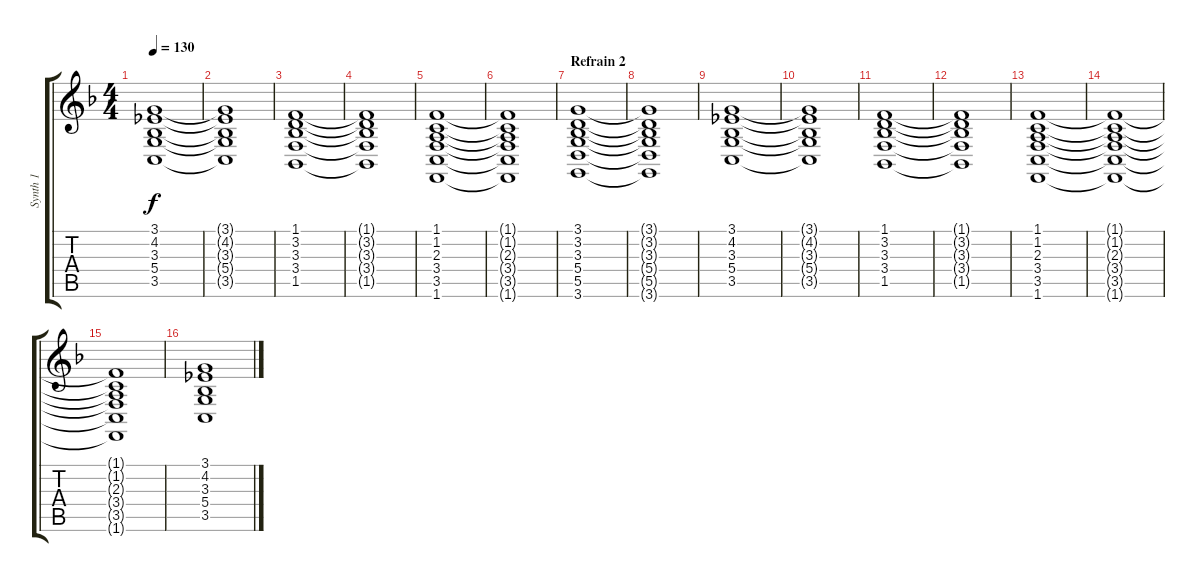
\track ("Synth 1" "Synth 1") {instrument stringensemble1}
\staff {score tabs}
\tuning (E4 B3 G3 D3 A2 E2) {hide}
\ts (4 4)
\tempo 130
\clef g2
\ks f
(3.1 4.2 3.3 5.4 3.5).1{dy f} |
(3.1{t} 4.2{t} 3.3{t} 5.4{t} 3.5{t}).1 |
(1.1 3.2 3.3 3.4 1.5).1 |
(1.1{t} 3.2{t} 3.3{t} 3.4{t} 1.5{t}).1 |
(1.1 1.2 2.3 3.4 3.5 1.6).1 |
(1.1{t} 1.2{t} 2.3{t} 3.4{t} 3.5{t} 1.6{t}).1 |
\section ("" "Refrain 2")
(3.1 3.2 3.3 5.4 5.5 3.6).1{volume 4} |
(3.1{t} 3.2{t} 3.3{t} 5.4{t} 5.5{t} 3.6{t}).1 |
(3.1 4.2 3.3 5.4 3.5).1 |
(3.1{t} 4.2{t} 3.3{t} 5.4{t} 3.5{t}).1 |
(1.1 3.2 3.3 3.4 1.5).1 |
(1.1{t} 3.2{t} 3.3{t} 3.4{t} 1.5{t}).1 |
(1.1 1.2 2.3 3.4 3.5 1.6).1 |
(1.1{t} 1.2{t} 2.3{t} 3.4{t} 3.5{t} 1.6{t}).1 |
(1.1{t} 1.2{t} 2.3{t} 3.4{t} 3.5{t} 1.6{t}).1 |
(3.1 4.2 3.3 5.4 3.5).1
